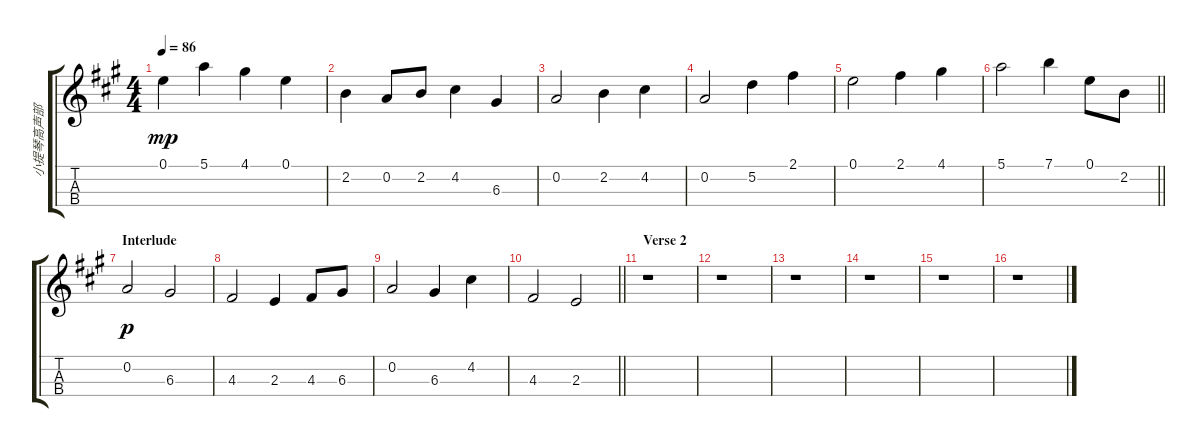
\track ("小提琴高声部" "小提琴高声部") {instrument violin}
\staff {score tabs}
\tuning (E5 A4 D4 G3) {hide}
\ts (4 4)
\tempo 86
\clef g2
\ks a
0.1{t}.4{dy mp} 5.1.4 4.1.4 0.1.4 |
2.2.4 0.2.8 2.2.8 4.2.4 6.3.4 |
0.2.2 2.2.4 4.2.4 |
0.2.2 5.2.4 2.1.4 |
0.1.2 2.1.4 4.1.4 |
\barLineRight lightlight
5.1.2 7.1.4 0.1.8 2.2.8 |
\section ("" "Interlude")
0.2.2{dy p} 6.3.2 |
4.3.2 2.3.4 4.3.8 6.3.8 |
0.2.2 6.3.4 4.2.4 |
\barLineRight lightlight
4.3.2 2.3.2 |
\section ("" "Verse 2")
r.1 |
r.1 |
r.1 |
r.1 |
r.1 |
r.1
